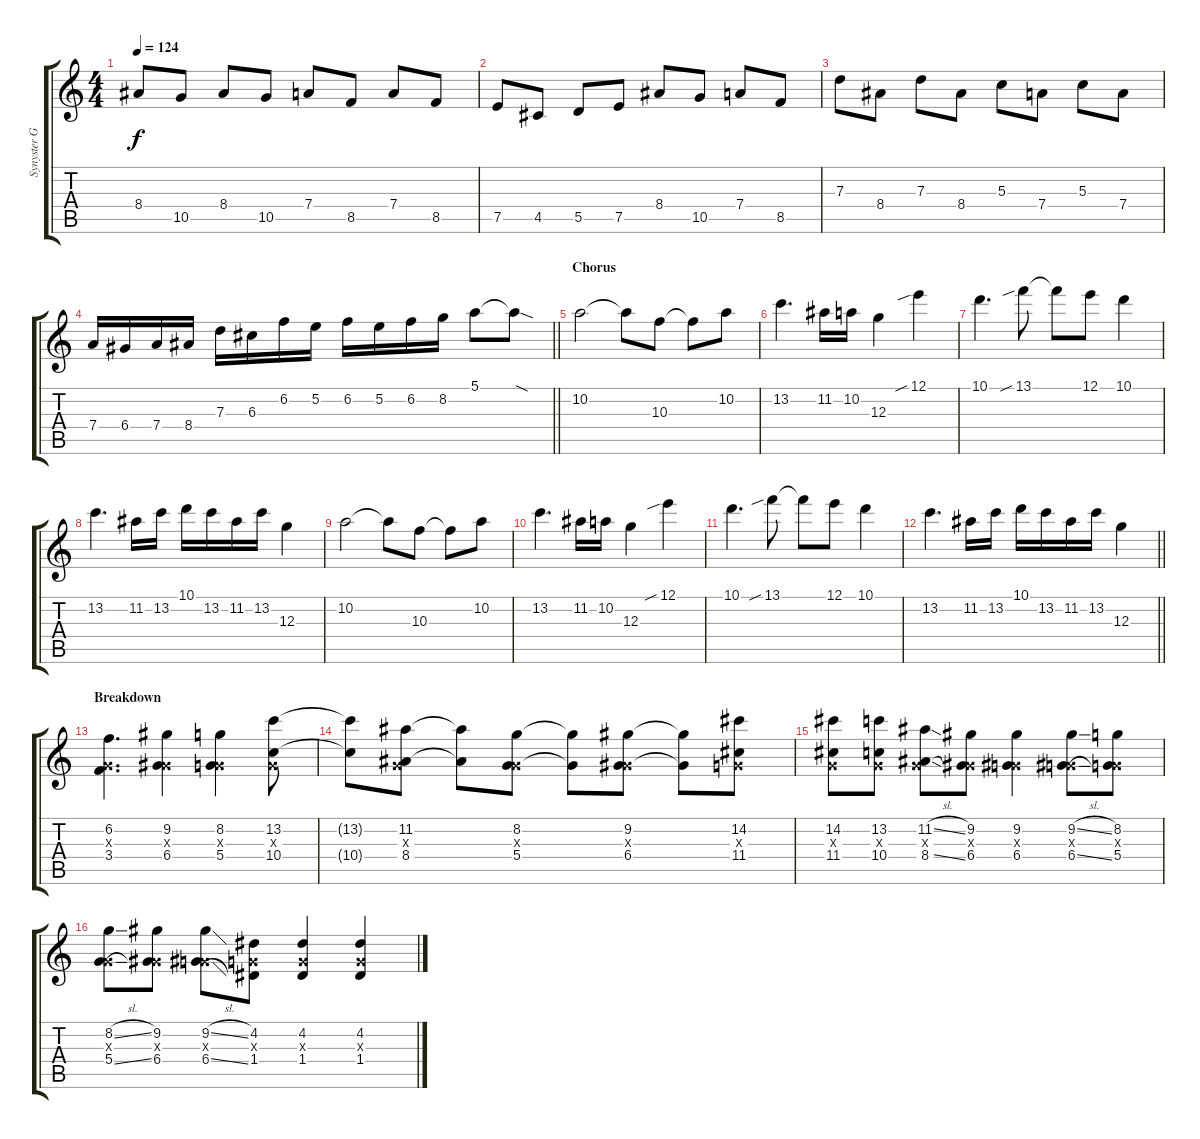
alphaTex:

\track ("Synyster Gates" "Synyster G") {instrument distortionguitar}
\staff {score tabs}
\tuning (E4 B3 G3 D3 A2 D2) {hide}
\ts (4 4)
\tempo 124
\clef g2
\ks c
8.4.8{dy f} 10.5.8 8.4.8 10.5.8 7.4.8 8.5.8 7.4.8 8.5.8 |
7.5.8 4.5.8 5.5.8 7.5.8 8.4.8 10.5.8 7.4.8 8.5.8 |
7.3.8 8.4.8 7.3.8 8.4.8 5.3.8 7.4.8 5.3.8 7.4.8 |
\barLineRight lightlight
7.4.16 6.4.16 7.4.16 8.4.16 7.3.16 6.3.16 6.2.16 5.2.16 6.2.16 5.2.16 6.2.16 8.2.16 5.1.8 5.1{sod t}.8 |
\section ("" "Chorus")
10.2.2 10.2{t}.8 10.3.8 10.3{t}.8 10.2.8 |
13.2.4{d} 11.2.16 10.2.16 12.3.4 12.1{sib}.4 |
10.1.4{d} 13.1{sib}.8 13.1{t}.8 12.1.8 10.1.4 |
13.2.4{d} 11.2.16 13.2.16 10.1.16 13.2.16 11.2.16 13.2.16 12.3.4 |
10.2.2 10.2{t}.8 10.3.8 10.3{t}.8 10.2.8 |
13.2.4{d} 11.2.16 10.2.16 12.3.4 12.1{sib}.4 |
10.1.4{d} 13.1{sib}.8 13.1{t}.8 12.1.8 10.1.4 |
\barLineRight lightlight
13.2.4{d} 11.2.16 13.2.16 10.1.16 13.2.16 11.2.16 13.2.16 12.3.4 |
\section ("" "Breakdown")
(6.2 0.3{x} 3.4).4{d} (9.2 0.3{x} 6.4).4 (8.2 0.3{x} 5.4).4 (13.2 0.3{x} 10.4).8 |
(13.2{t} 10.4{t}).8 (11.2 0.3{x} 8.4).8 (11.2{t} 8.4{t}).8 (8.2 0.3{x} 5.4).8 (8.2{t} 5.4{t}).8 (9.2 0.3{x} 6.4).8 (9.2{t} 6.4{t}).8 (14.2 0.3{x} 11.4).8 |
(14.2 0.3{x} 11.4).8 (13.2 0.3{x} 10.4).8 (11.2{sl} 0.3{x} 8.4{sl}).8 (9.2 0.3{x} 6.4).8 (9.2 0.3{x} 6.4).4 (9.2{sl} 0.3{x} 6.4{sl}).8 (8.2 0.3{x} 5.4).8 |
(8.2{sl} 0.3{x} 5.4{sl}).8 (9.2 0.3{x} 6.4).8 (9.2{sl} 0.3{x} 6.4{sl}).8 (4.2 0.3{x} 1.4).8 (4.2 0.3{x} 1.4).4 (4.2 0.3{x} 1.4).4
